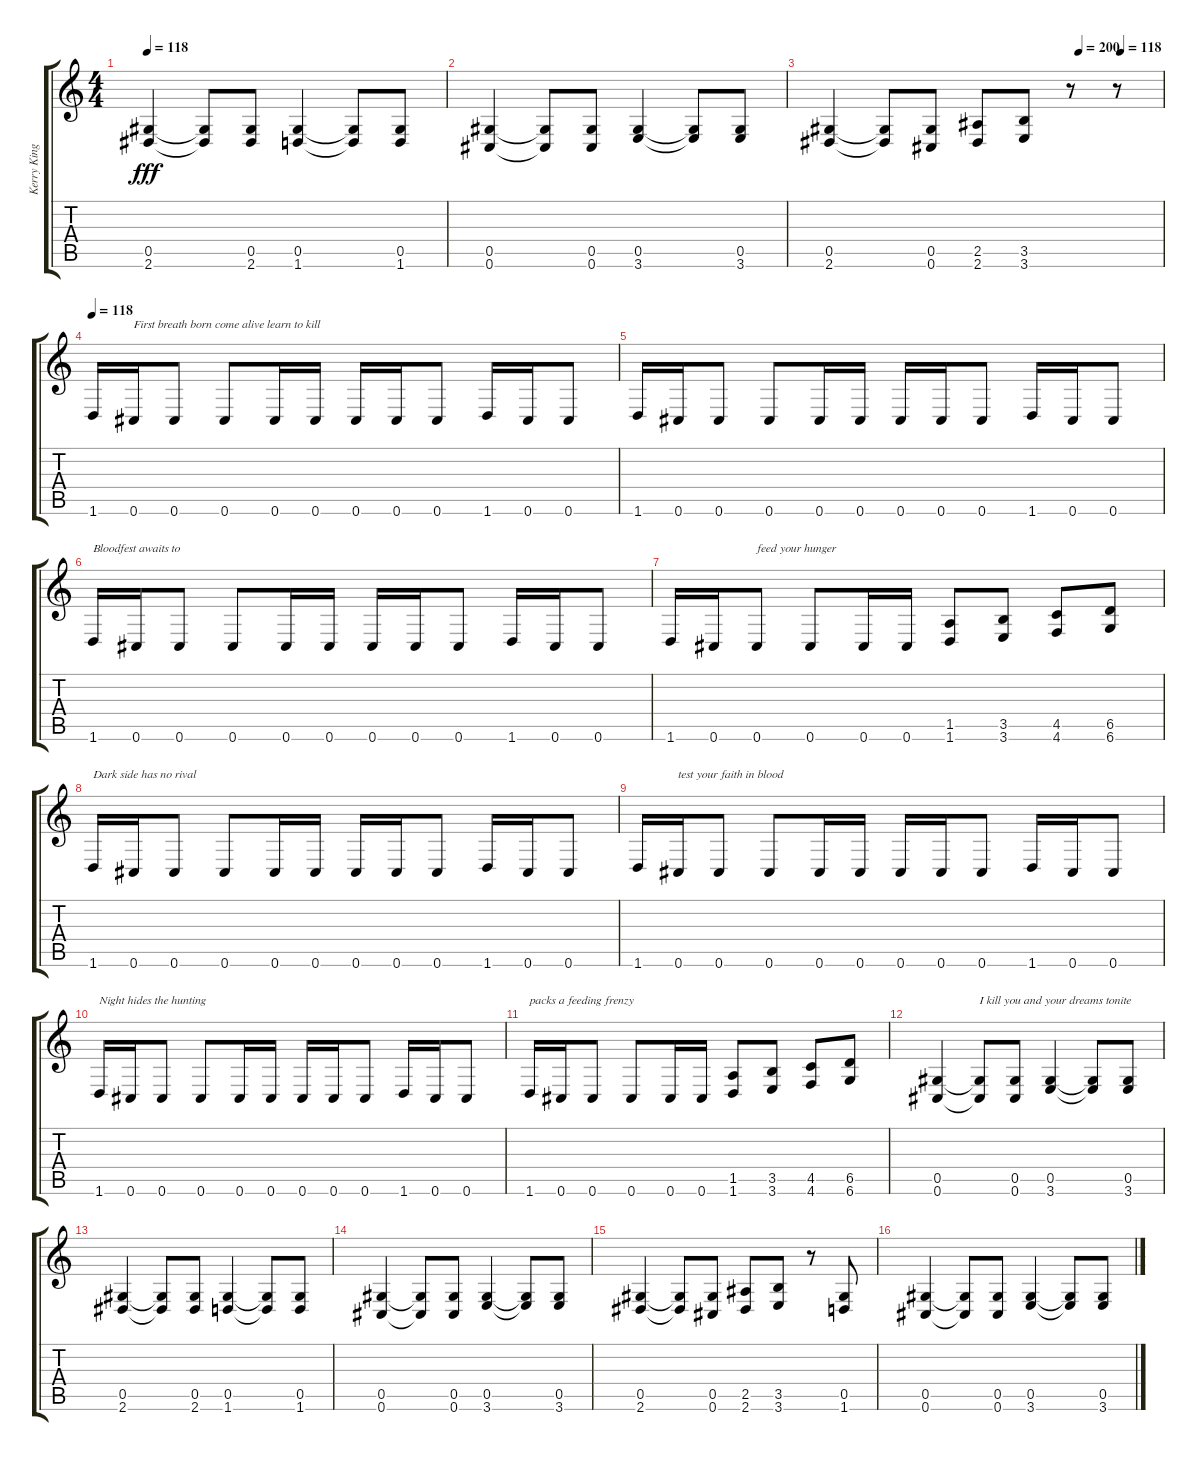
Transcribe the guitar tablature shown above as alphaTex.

\track ("Kerry King" "Kerry King") {instrument distortionguitar}
\staff {score tabs}
\tuning (Eb4 Bb3 Gb3 Db3 Ab2 Db2) {hide}
\ts (4 4)
\tempo 118
\clef g2
\ks c
(0.5 2.6).4{dy fff} (0.5{t} 2.6{t}).8 (0.5 2.6).8 (0.5 1.6).4 (0.5{t} 1.6{t}).8 (0.5 1.6).8 |
(0.5 0.6).4 (0.5{t} 0.6{t}).8 (0.5 0.6).8 (0.5 3.6).4 (0.5{t} 3.6{t}).8 (0.5 3.6).8 |
\tempo (200 0.75)
\tempo (118 0.875)
(0.5 2.6).4 (0.5{t} 2.6{t}).8 (0.5 0.6).8 (2.5 2.6).8 (3.5 3.6).8 r.8 r.8 |
\tempo 118
1.6.16 0.6.16{txt "First breath born come alive learn to kill"} 0.6.8 0.6.8 0.6.16 0.6.16 0.6.16 0.6.16 0.6.8 1.6.16 0.6.16 0.6.8 |
1.6.16 0.6.16 0.6.8 0.6.8 0.6.16 0.6.16 0.6.16 0.6.16 0.6.8 1.6.16 0.6.16 0.6.8 |
1.6.16{txt "Bloodfest awaits to "} 0.6.16 0.6.8 0.6.8 0.6.16 0.6.16 0.6.16 0.6.16 0.6.8 1.6.16 0.6.16 0.6.8 |
1.6.16 0.6.16 0.6.8{txt "feed your hunger"} 0.6.8 0.6.16 0.6.16 (1.5 1.6).8 (3.5 3.6).8 (4.5 4.6).8 (6.5 6.6).8 |
1.6.16{txt "Dark side has no rival "} 0.6.16 0.6.8 0.6.8 0.6.16 0.6.16 0.6.16 0.6.16 0.6.8 1.6.16 0.6.16 0.6.8 |
1.6.16 0.6.16{txt "test your faith in blood"} 0.6.8 0.6.8 0.6.16 0.6.16 0.6.16 0.6.16 0.6.8 1.6.16 0.6.16 0.6.8 |
1.6.16{txt "Night hides the hunting "} 0.6.16 0.6.8 0.6.8 0.6.16 0.6.16 0.6.16 0.6.16 0.6.8 1.6.16 0.6.16 0.6.8 |
1.6.16{txt "packs a feeding frenzy "} 0.6.16 0.6.8 0.6.8 0.6.16 0.6.16 (1.5 1.6).8 (3.5 3.6).8 (4.5 4.6).8 (6.5 6.6).8 |
(0.5 0.6).4 (0.5{t} 0.6{t}).8{txt "I kill you and your dreams tonite"} (0.5 0.6).8 (0.5 3.6).4 (0.5{t} 3.6{t}).8 (0.5 3.6).8 |
(0.5 2.6).4 (0.5{t} 2.6{t}).8 (0.5 2.6).8 (0.5 1.6).4 (0.5{t} 1.6{t}).8 (0.5 1.6).8 |
(0.5 0.6).4 (0.5{t} 0.6{t}).8 (0.5 0.6).8 (0.5 3.6).4 (0.5{t} 3.6{t}).8 (0.5 3.6).8 |
(0.5 2.6).4 (0.5{t} 2.6{t}).8 (0.5 0.6).8 (2.5 2.6).8 (3.5 3.6).8 r.8 (0.5 1.6).8 |
(0.5 0.6).4 (0.5{t} 0.6{t}).8 (0.5 0.6).8 (0.5 3.6).4 (0.5{t} 3.6{t}).8 (0.5 3.6).8
